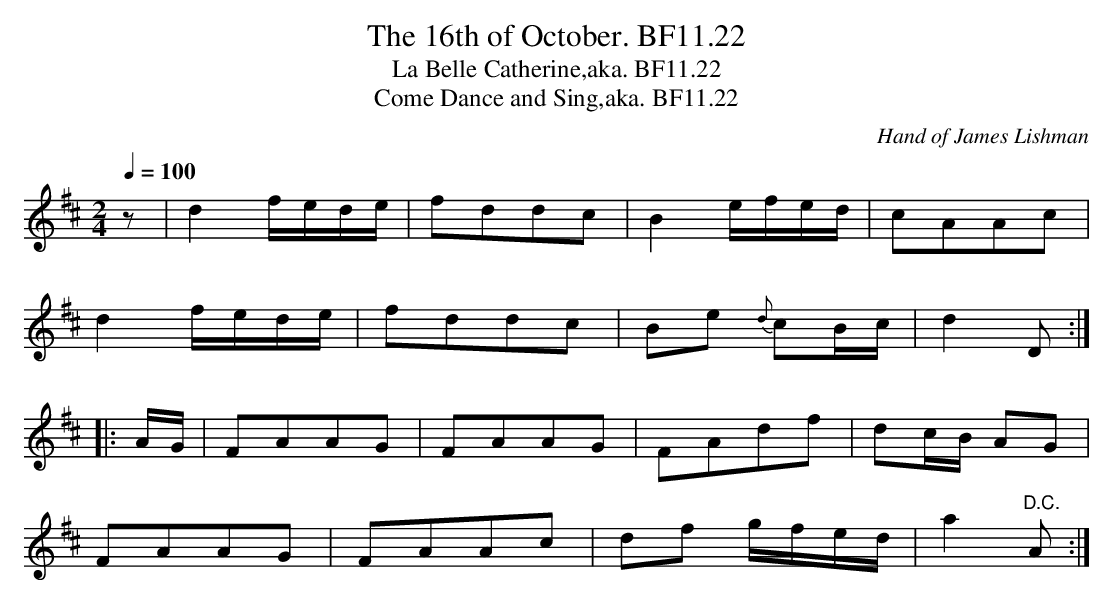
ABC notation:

X:1
T:16th of October. BF11.22, The
T:La Belle Catherine,aka. BF11.22
T:Come Dance and Sing,aka. BF11.22
M:2/4
L:1/16
Q:1/4=100
C:Hand of James Lishman
K:D Major
z2|d4 fede|f2d2d2c2|B4efed|c2A2A2c2|
d4fede|f2d2d2c2|B2e2 {d}c2Bc|d4D2:|
|:AG|F2A2A2G2|F2A2A2G2|F2A2d2f2|d2cB A2G2|
F2A2A2G2|F2A2A2c2|d2f2 gfed|a4"^D.C."A2:|
